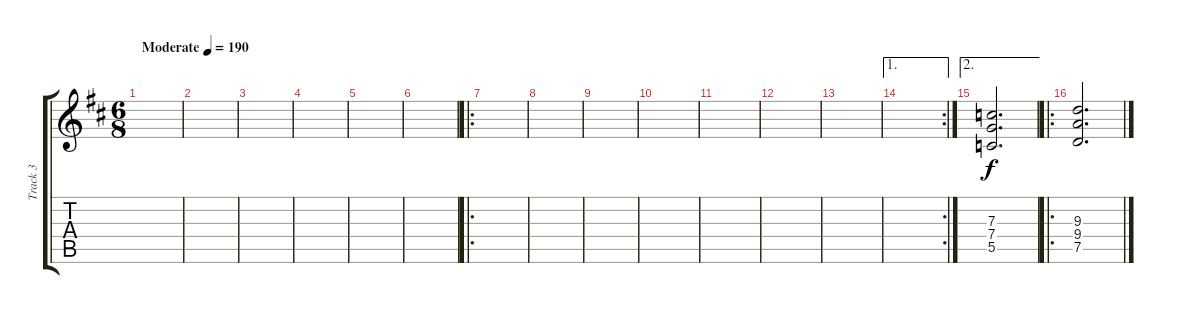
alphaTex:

\track ("Track 3" "Track 3") {instrument distortionguitar}
\staff {score tabs}
\tuning (D4 A3 F3 C3 G2 D2) {hide}
\ts (6 8)
\tempo (190 "Moderate")
\clef g2
\ks d
|
|
|
|
|
|
\ro
|
|
|
|
|
|
|
\ae 1
\rc 2
|
\ae 2
(7.3 7.4 5.5).2{d} |
\ro
(9.3 9.4 7.5).2{d}
